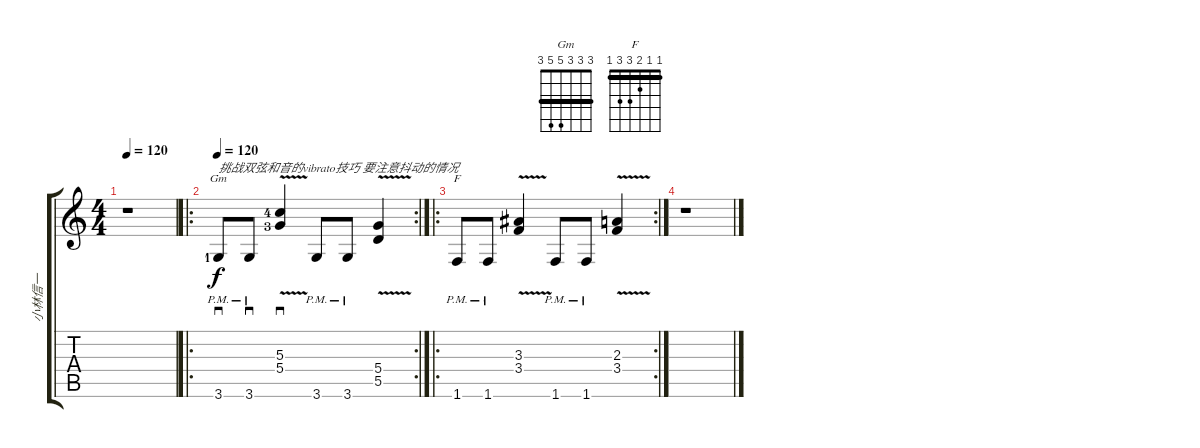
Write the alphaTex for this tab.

\track ("小林信一" "小林信一") {instrument overdrivenguitar}
\staff {score tabs}
\tuning (E4 B3 G3 D3 A2 E2) {hide}
\chord ("Gm" 3 3 3 5 5 3) {barre 3}
\chord ("F" 1 1 2 3 3 1) {barre 1}
\ts (4 4)
\tempo 120
\clef g2
\ks c
r.1{dy f} |
\ro
\rc 2
\tempo 120
3.6{pm lf 2}.8{sd ch "Gm" txt "挑战双弦和音的vibrato技巧 要注意抖动的情况"} 3.6{pm}.8{sd} (5.3{v lf 5} 5.4{v lf 4}).4{sd} 3.6{pm}.8 3.6{pm}.8 (5.4{v} 5.5{v}).4 |
\ro
\rc 2
1.6{pm}.8{ch "F"} 1.6{pm}.8 (3.3{v} 3.4{v}).4 1.6{pm}.8 1.6{pm}.8 (2.3{v} 3.4{v}).4 |
r.1
